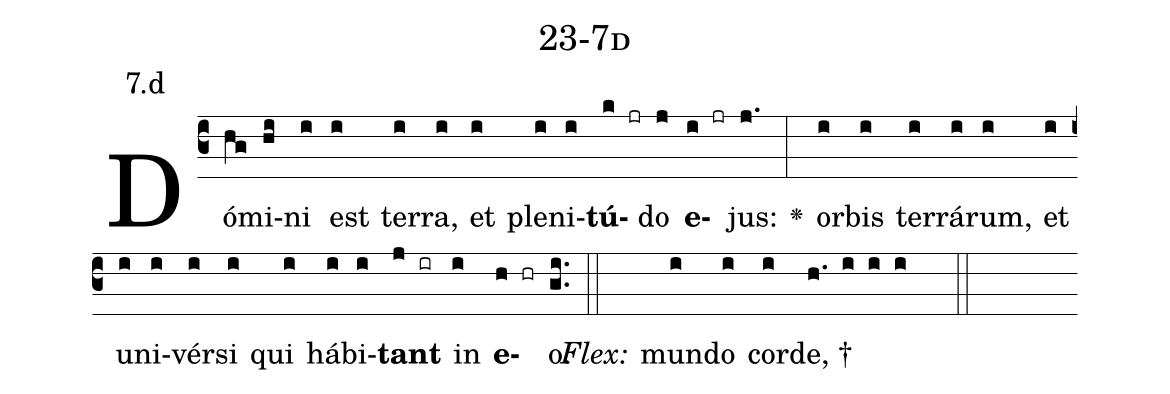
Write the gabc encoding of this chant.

name: 23-7d;
annotation: 7.d;
%%
(c3)Dó(hg)mi(hi)ni(i) est(i) ter(i)ra,(i) et(i) ple(i)ni(i)<b>tú</b>(k jr)do(j) <b>e</b>(i jr)jus:(j.) <v>\greheightstar</v>(:) or(i)bis(i) ter(i)rá(i)rum,(i) et(i) u(i)ni(i)vér(i)si(i) qui(i) há(i)bi(i)<b>tant</b>(j ir) in(i) <b>e</b>(h hr)o.(gi..) (::)
<i>Flex:</i>()  mun(i)do(i) cor(i)de, †(h. i i i  ::)

%E(i) u(i) o(j) u(i) a(h) e.(gi..) (::)
